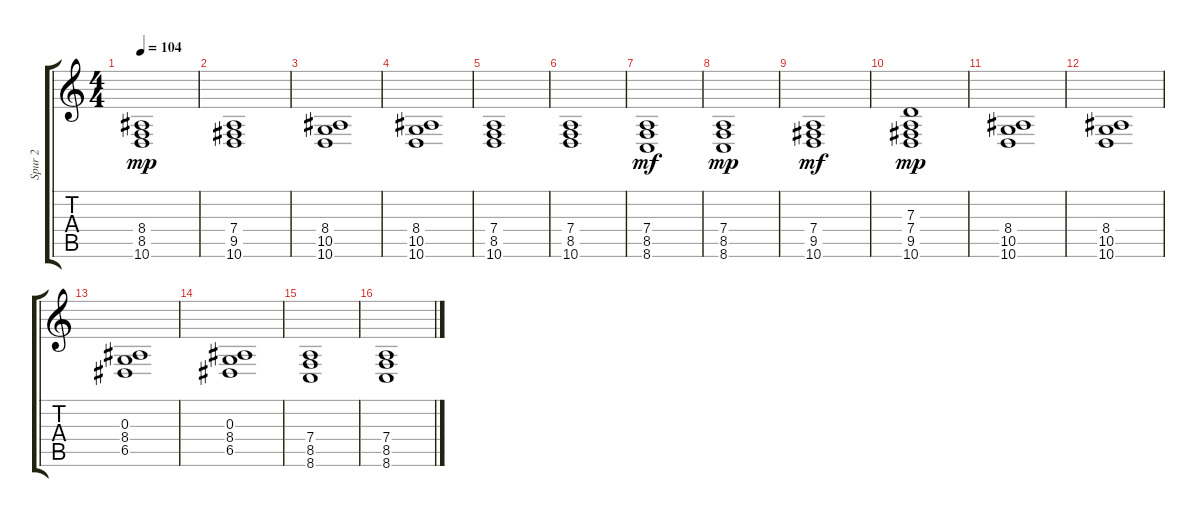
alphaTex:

\track ("Spur 2" "Spur 2") {instrument synthstrings2}
\staff {score tabs}
\tuning (E4 B3 G3 D3 A2 E2) {hide}
\ts (4 4)
\tempo 104
\clef g2
\ks c
(8.4 8.5 10.6).1{dy mp} |
(7.4 9.5 10.6).1 |
(8.4 10.5 10.6).1 |
(8.4 10.5 10.6).1 |
(7.4 8.5 10.6).1 |
(7.4 8.5 10.6).1 |
(7.4 8.5 8.6).1{dy mf} |
(7.4 8.5 8.6).1{dy mp} |
(7.4 9.5 10.6).1{dy mf} |
(7.3 7.4 9.5 10.6).1{dy mp} |
(8.4 10.5 10.6).1 |
(8.4 10.5 10.6).1 |
(0.3 8.4 6.5).1 |
(0.3 8.4 6.5).1 |
(7.4 8.5 8.6).1 |
(7.4 8.5 8.6).1
